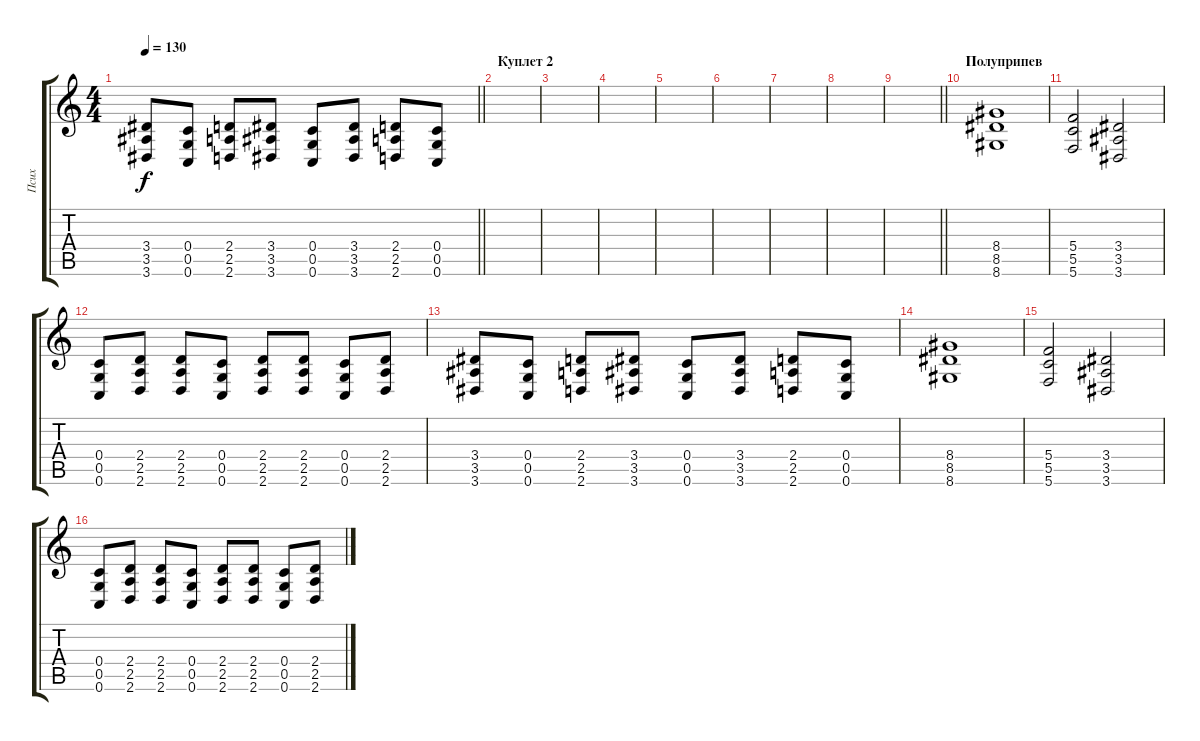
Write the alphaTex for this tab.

\track ("Псих" "Псих") {instrument distortionguitar}
\staff {score tabs}
\tuning (D4 A3 F3 C3 G2 C2) {hide}
\ts (4 4)
\tempo 130
\clef g2
\barLineRight lightlight
\ks c
(3.4 3.5 3.6).8{dy f} (0.4 0.5 0.6).8 (2.4 2.5 2.6).8 (3.4 3.5 3.6).8 (0.4 0.5 0.6).8 (3.4 3.5 3.6).8 (2.4 2.5 2.6).8 (0.4 0.5 0.6).8 |
\section ("" "Куплет 2")
|
|
|
|
|
|
|
\barLineRight lightlight
|
\section ("" "Полуприпев")
(8.4 8.5 8.6).1 |
(5.4 5.5 5.6).2 (3.4 3.5 3.6).2 |
(0.4 0.5 0.6).8 (2.4 2.5 2.6).8 (2.4 2.5 2.6).8 (0.4 0.5 0.6).8 (2.4 2.5 2.6).8 (2.4 2.5 2.6).8 (0.4 0.5 0.6).8 (2.4 2.5 2.6).8 |
(3.4 3.5 3.6).8 (0.4 0.5 0.6).8 (2.4 2.5 2.6).8 (3.4 3.5 3.6).8 (0.4 0.5 0.6).8 (3.4 3.5 3.6).8 (2.4 2.5 2.6).8 (0.4 0.5 0.6).8 |
(8.4 8.5 8.6).1 |
(5.4 5.5 5.6).2 (3.4 3.5 3.6).2 |
(0.4 0.5 0.6).8 (2.4 2.5 2.6).8 (2.4 2.5 2.6).8 (0.4 0.5 0.6).8 (2.4 2.5 2.6).8 (2.4 2.5 2.6).8 (0.4 0.5 0.6).8 (2.4 2.5 2.6).8
